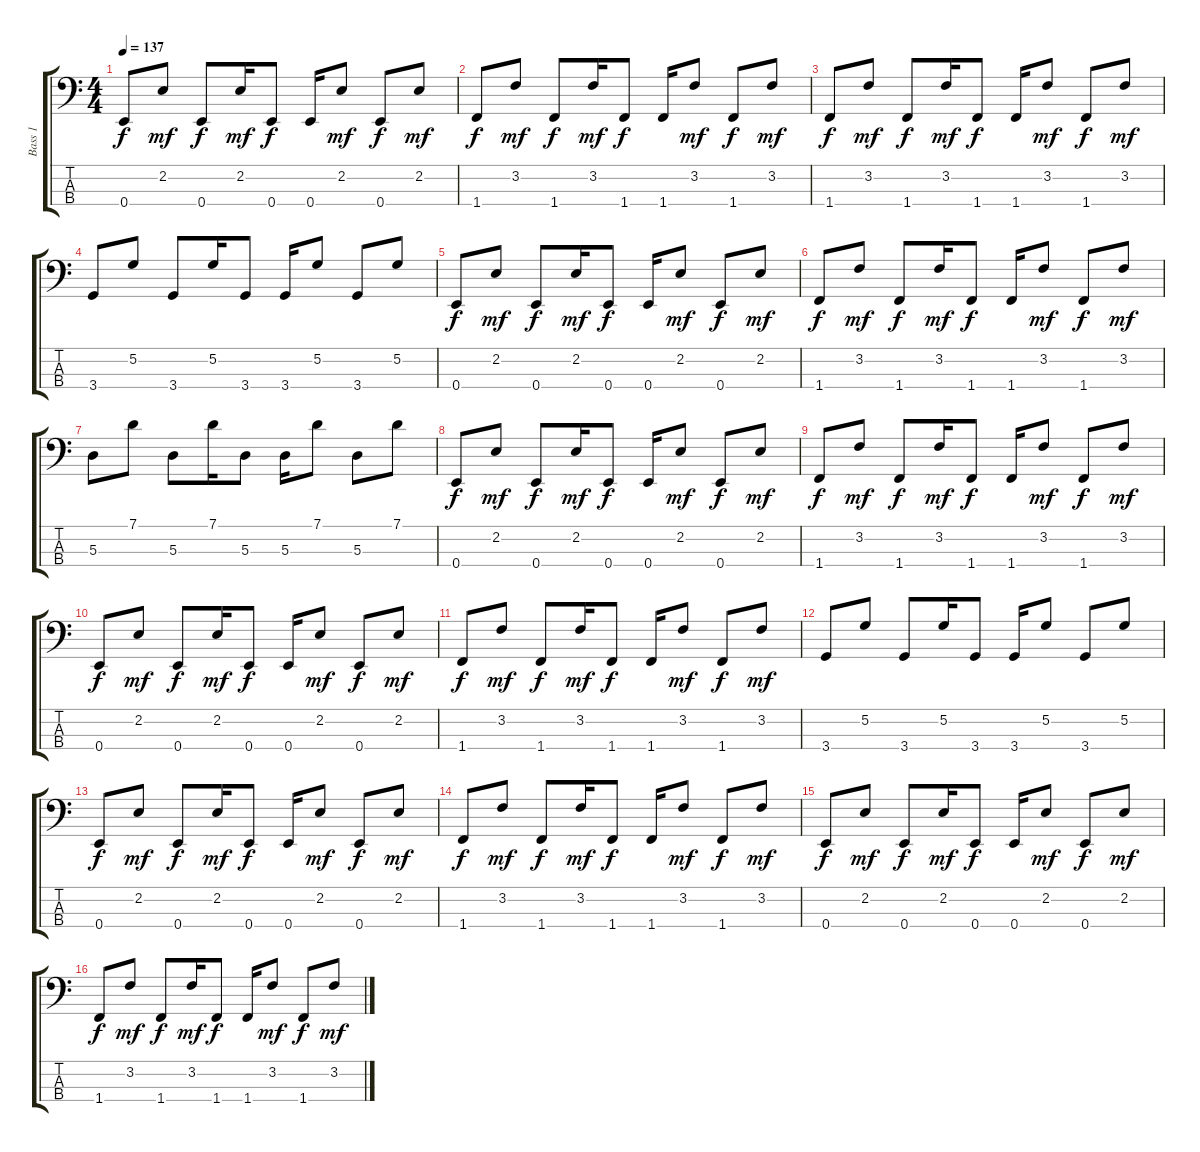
\track ("Bass 1" "Bass 1") {instrument slapbass1}
\staff {score tabs}
\tuning (G2 D2 A1 E1) {hide}
\ts (4 4)
\tempo 137
\clef f4
\ks c
0.4.8{dy f} 2.2.8{dy mf} 0.4.8{dy f} 2.2.16{dy mf} 0.4.8{dy f} 0.4.16 2.2.8{dy mf} 0.4.8{dy f} 2.2.8{dy mf} |
1.4.8{dy f} 3.2.8{dy mf} 1.4.8{dy f} 3.2.16{dy mf} 1.4.8{dy f} 1.4.16 3.2.8{dy mf} 1.4.8{dy f} 3.2.8{dy mf} |
1.4.8{dy f} 3.2.8{dy mf} 1.4.8{dy f} 3.2.16{dy mf} 1.4.8{dy f} 1.4.16 3.2.8{dy mf} 1.4.8{dy f} 3.2.8{dy mf} |
3.4.8 5.2.8 3.4.8 5.2.16 3.4.8 3.4.16 5.2.8 3.4.8 5.2.8 |
0.4.8{dy f} 2.2.8{dy mf} 0.4.8{dy f} 2.2.16{dy mf} 0.4.8{dy f} 0.4.16 2.2.8{dy mf} 0.4.8{dy f} 2.2.8{dy mf} |
1.4.8{dy f} 3.2.8{dy mf} 1.4.8{dy f} 3.2.16{dy mf} 1.4.8{dy f} 1.4.16 3.2.8{dy mf} 1.4.8{dy f} 3.2.8{dy mf} |
5.3.8 7.1.8 5.3.8 7.1.16 5.3.8 5.3.16 7.1.8 5.3.8 7.1.8 |
0.4.8{dy f} 2.2.8{dy mf} 0.4.8{dy f} 2.2.16{dy mf} 0.4.8{dy f} 0.4.16 2.2.8{dy mf} 0.4.8{dy f} 2.2.8{dy mf} |
1.4.8{dy f} 3.2.8{dy mf} 1.4.8{dy f} 3.2.16{dy mf} 1.4.8{dy f} 1.4.16 3.2.8{dy mf} 1.4.8{dy f} 3.2.8{dy mf} |
0.4.8{dy f} 2.2.8{dy mf} 0.4.8{dy f} 2.2.16{dy mf} 0.4.8{dy f} 0.4.16 2.2.8{dy mf} 0.4.8{dy f} 2.2.8{dy mf} |
1.4.8{dy f} 3.2.8{dy mf} 1.4.8{dy f} 3.2.16{dy mf} 1.4.8{dy f} 1.4.16 3.2.8{dy mf} 1.4.8{dy f} 3.2.8{dy mf} |
3.4.8 5.2.8 3.4.8 5.2.16 3.4.8 3.4.16 5.2.8 3.4.8 5.2.8 |
0.4.8{dy f} 2.2.8{dy mf} 0.4.8{dy f} 2.2.16{dy mf} 0.4.8{dy f} 0.4.16 2.2.8{dy mf} 0.4.8{dy f} 2.2.8{dy mf} |
1.4.8{dy f} 3.2.8{dy mf} 1.4.8{dy f} 3.2.16{dy mf} 1.4.8{dy f} 1.4.16 3.2.8{dy mf} 1.4.8{dy f} 3.2.8{dy mf} |
0.4.8{dy f} 2.2.8{dy mf} 0.4.8{dy f} 2.2.16{dy mf} 0.4.8{dy f} 0.4.16 2.2.8{dy mf} 0.4.8{dy f} 2.2.8{dy mf} |
1.4.8{dy f} 3.2.8{dy mf} 1.4.8{dy f} 3.2.16{dy mf} 1.4.8{dy f} 1.4.16 3.2.8{dy mf} 1.4.8{dy f} 3.2.8{dy mf}
